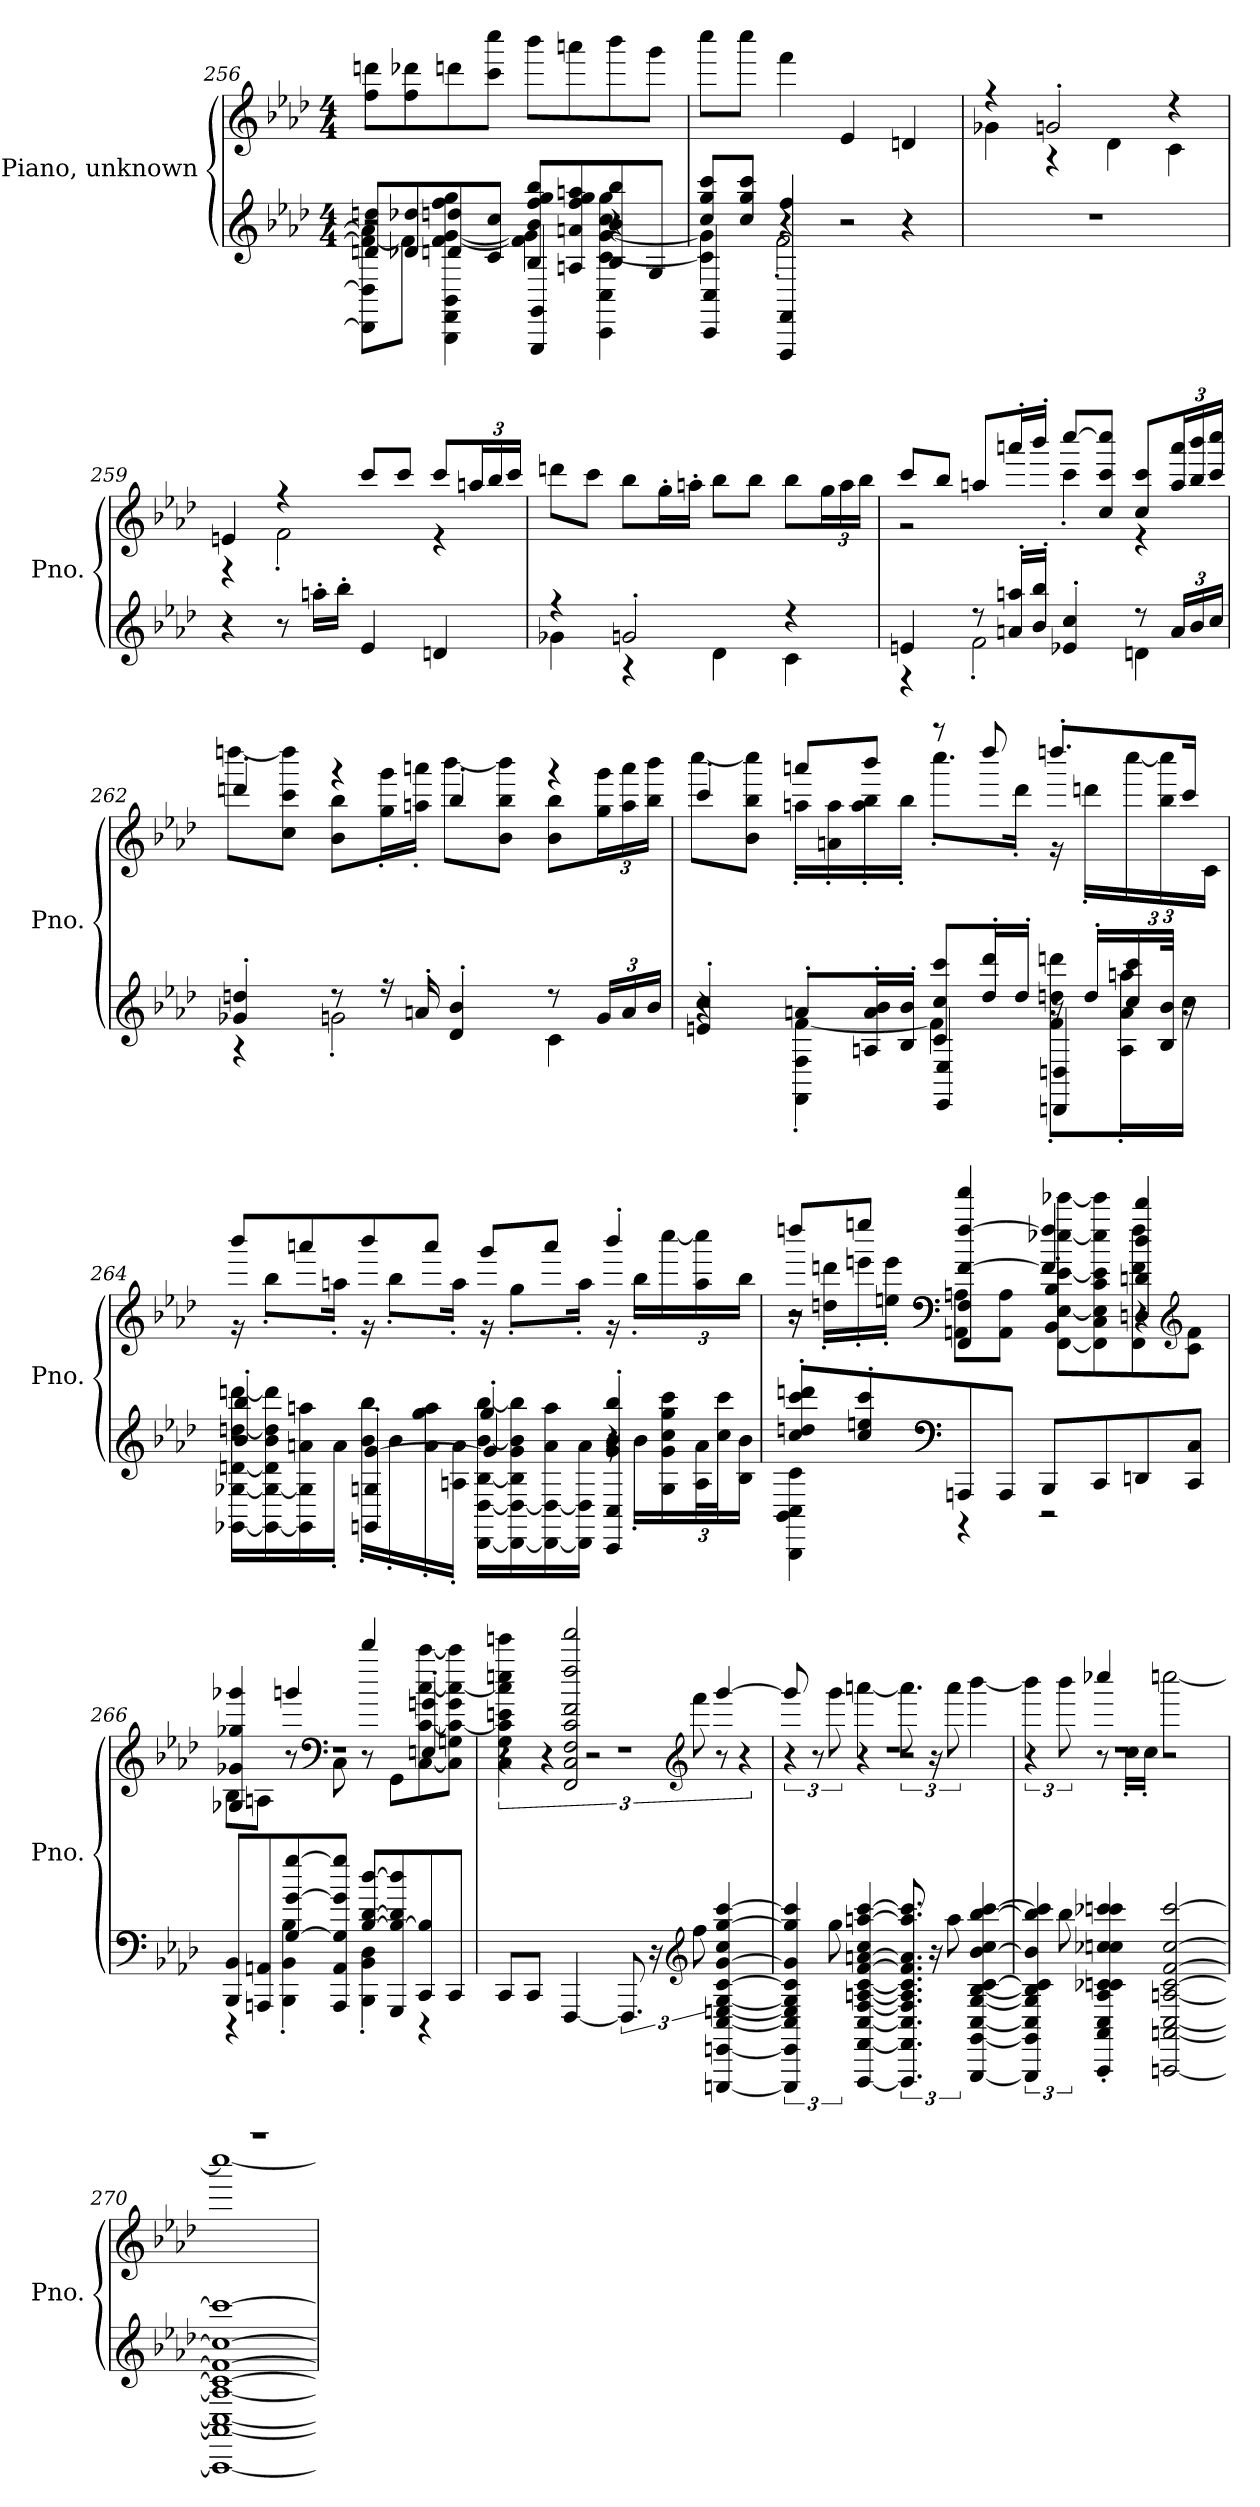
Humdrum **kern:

**kern	**kern
*part1	*part1
*staff2	*staff1
*I"Piano, unknown	*
*I'Pno.	*
!!LO:LB:g=z
*clefG2	*clefG2
*k[b-e-a-d-]	*k[b-e-a-d-]
*M4/4	*M4/4
=256	=256
*^	*
*	*^	*
8dn/ 8ddn/L	8DD\] 8D\] 8f\_ 8a\]L	2r	8ff\ 8dddn\L
8d-X/ 8dd-X/	8f\J]	.	8ff\ 8ddd-X\
8dn/ 8ddn/	4BBB-\ 4FF\ 4BB-\ [4f\ [4g\ 4ff\ 4gg\	.	8dddn\
8c/ 8cc/J	.	.	8ccc\ 8cccc\J
8B-/ 8b-/ 8ff/ 8gg/ 8bb-/L	4f\] 4g\]	4GGG/ 4GG/	8bbb-\L
8An/ 8an/ 8ff/ 8gg/ 8aan/	.	.	8aaan\
8B-/ 8b-/ 8bb-/	4CC\ 4C\ [4c\ [4g\ 4cc\ 4gg\	4r	8bbb-\
8G/J	.	.	8ggg\J
=257	=257	=257	=257
8cc/ 8gg/ 8ccc/L	4c\] 4g\]	4CC/ 4C/	8cccc\L
8cc/ 8gg/ 8ccc/J	.	.	8cccc\J
4FFF/ 4FF/ 4ff/	2f'\	4r	4fff\
2r	.	2r	4e-/
.	4r	.	4dn/
*v	*v	*v	*
=258	=258
*	*^
1r	4r	4g-X\
.	2gn'/	4r
.	.	4d-\
.	4r	4c\
!!LO:PB:g=z	!!
=259	=259	=259
4r	4en/	4r
8r	4r	2f'\
16aan'\LL	.	.
16bb-'\JJ	.	.
4e-/	8ccc/L	.
.	8ccc/J	.
4dn/	8ccc/L	4r
*	*Xbrackettup	*
.	24aan/L	.
.	24bb-/	.
.	24ccc/JJ	.
*	*v	*v
=260	=260
*^	*
4r	4g-X\	8dddn\L
.	.	8ccc\J
2gn'/	4r	8bb-\L
.	.	16gg'\L
.	.	16aan'\JJ
.	4d-\	8bb-\L
.	.	8bb-\J
4r	4c\	8bb-\L
.	.	24gg\L
.	.	24aa\
.	.	24bb-\JJ
!!LO:LB:g=z
=261	=261	=261
*	*	*^
4en/	4r	8ccc/L	2r
.	.	8bb-/J	.
8r	2f'\	8aan/L	.
16an/' 16aan/'LL	.	16aaan'/L	.
16b-/' 16bb-/'JJ	.	16bbb-'/JJ	.
4e-X/' 4cc/'	.	[8cccc/L	4ccc'\
.	.	8cc/ 8ccc/ 8cccc/]J	.
8r	4dn\	8cc/ 8ccc/L	4r
*Xbrackettup	*	*	*
24a/LL	.	24aa/ 24aaa/L	.
24b-/	.	24bb-/ 24bbb-/	.
24cc/JJ	.	24ccc/ 24cccc/JJ	.
=262	=262	=262	=262
4g-X/' 4ddn/'	4r	4dddn'/	[8ddddn\L
.	.	.	8cc\ 8ccc\ 8dddd\]J
8r	2gn'\	4r	8b-\ 8bb-\L
16r	.	.	16gg\' 16ggg\'L
16an'/	.	.	16aan\' 16aaan\'JJ
4d-/' 4b-/'	.	4bb-'/	[8bbb-\L
.	.	.	8b-\ 8bb-\ 8bbb-\]J
8r	4c\	4r	8b-\ 8bb-\L
24g/LL	.	.	24gg\ 24ggg\L
24a/	.	.	24aa\ 24aaa\
24b-/JJ	.	.	24bb-\ 24bbb-\JJ
!!LO:LB:g=z	!!
=263	=263	=263	=263
*	*^	*	*
4en/' 4cc/'	4r	2r	4ccc'/	[8cccc\L
.	.	.	.	8b-\ 8bb-\ 8cccc\]J
8an'/L	4FF\' 4F\' [4f\'	.	8aaan/L	16aan'\LL
.	.	.	.	16an\' 16aa\'
16An/' 16a/' 16b-/'L	.	.	8bbb-/J	16aa\' 16bb-\'
16B-/' 16b-/'JJ	.	.	.	16bb-'\JJ
8c/ 8cc/ 8ccc/L	4f\]	4EE-/ 4E-/	8r	8.cccc'\L
16dd-/' 16ddd-/'L	.	.	8dddd-/	.
16dd-'/JJ	.	.	.	16ddd-'\Jk
16r	8f\' 8ddn\' 8dddn\'L	4DDn/ 4Dn/	8.ddddn'/L	16r
16dd'/LL	.	.	.	16dddn'\LL
24cc/ 24ccc/	16A\' 16a\' 16aan\'L	.	.	[24cccc\
48B-/ 48b-/JJk	.	.	.	24bb-\ 24cccc\]
16r	16cc\JJ	.	16ccc/Jk	.
.	.	.	.	24c\JJ
!!LO:LB:g=z	!!
=264	=264	=264	=264	=264
2r	[16GG-X\ [16G-X\ [16dn\ [16ddn\ [16dddn\LL	4b-/' 4bb-/'	8bbb-/L	16r
.	16GG-\_ 16G-\_ 16d\] 16b-\ 16dd\] 16ddd\]	.	.	8bb-'\L
.	16GG-\] 16G-\] 16an\ 16aan\	.	8aaan/	.
.	16a'\JJ	.	.	16aan'\Jk
.	16b-\' 16bb-\'LL	4GGn/' 4Gn/' [4g/'	8bbb-/	16r
.	16b-'\	.	.	8bb-'\L
.	16a\' 16gg\' 16aa\'	.	8aaa/J	.
.	16An\' 16a\'JJ	.	.	16aa'\Jk
4gg'/	[16DD-\ [16D-\ [16B-\ [16b-\ [16bb-\LL	4g/]	8ggg/L	16r
.	16DD-\_ 16D-\_ 16B-\] 16g\ 16b-\] 16bb-\]	.	.	8gg'\L
.	16DD-\_ 16D-\_ 16a\ 16aa\	.	8aaa/J	.
.	16DD-\] 16D-\] 16a\JJ	.	.	16aa'\Jk
4r	16r	4CC/' 4C/' 4g/' 4b-/' 4bb-/'	4bbb-'/	16r
.	16b-'\LL	.	.	16bb-'\LL
.	24G\ 24g\ 24cc\ 24gg\ 24ccc\	.	.	[24cccc\
.	48A\ 48a\L	.	.	24aa\ 24cccc\]
.	48cc\ 48ccc\J	.	.	.
.	24B-\ 24b-\JJ	.	.	24bb-\JJ
*	*v	*v	*	*
!!LO:LB:g=z
=265	=265	=265	=265
*	*	*	*^
8cc/' 8ddn/' 8ccc/' 8dddn/'L	4BBB-\ 4BB-\ 4C\ 4c\	8ddddn/L	16r	2r
.	.	.	16ddn\' 16dddn\'LL	.
8cc/' 8een/' 8ccc/'	.	8eeeen/J	16eeen'\	.
.	.	.	16een\' 16eee\'JJ	.
*clefF4	*	*clefF4	*	*
8AAAn/	4r	4FF/ 4F/ [4f/ [4ff/ 4fff/	8AAn\ 8An\L	.
8AAA/J	.	.	8AA\ 8A\J	.
8BBB-/L	2r	4f/] 4ff/]	[8FF\ [8E-\ [8e-\ [8ee-X\ [8eee-X\L	4BB-/' 4B-/'
8CC/	.	.	8FF\] 8C\ 8E-\] 8c\ 8e-\] 8ee-\] 8eee-\]	.
8DDn/	.	4Dn/ 4dn/ 4dd/ 4ddd/	8FF\ 8f\ 8ff\	4r
*	*	*clefG2	*	*
8CC/ 8C/J	.	.	8c\ 8f\J	.
=266	=266	=266	=266	=266
8BBB-/ 8BB-/L	4r	1r	8B-\L	4G-X/ 4g-X/ 4gg-X/ 4ggg-X/
8AAAn/ 8AAn/	.	.	8An\J	.
[8G/ [8g/ [8gg/	4BBB-\' 4BB-\' 4B-\'	.	8r	4gggn/
*	*	*clefF4	*	*
8AAA/ 8AA/ 8G/] 8g/] 8gg/]J	.	.	8C\	.
[8B-/ [8d-/ [8dd-/L	4BBB-\' 4BB-\' 4D-\'	.	8r	4ddd-/
8GGG/ 8B-/_ 8d-/] 8dd-/]	.	.	8GG\L	.
8CC/ 8B-/]	4r	.	[8C\ [8c\ [8cc\ [8ccc\	4En/' 4gn/'
8CC/J	.	.	8C\] 8Gn\ 8c\_ 8g\ 8cc\_ 8ccc\]J	.
*v	*v	*	*	*
!!LO:LB:g=z	!!	!!
=267	=267	=267	=267
*	*	*brackettup	*
8CC/L	1r	6C\ 6G\ 6c\] 6en\ 6cc\] 6een\ 6eeen\	4r
8CC/J	.	.	.
.	.	6r	.
[4FFF/	.	.	2FF/ 2C/ 2F/ 2c/ 2f/ 2ff/ 2fff/
.	.	3r	.
*brackettup	*	*	*
12.FFF/]	.	.	.
24r	.	.	.
*clefG2	*clefG2	*	*
12ff\	.	12fff\	.
[4EEEn/ [4EEn/ [4C/ [4En/ [4G/ [4c/ [4g/ 4cc/ [4gg/ [4ccc/	.	12r	[4ggg/
.	.	6r	.
=268	=268	=268	=268
6EEE/] 6EE/] 6C/] 6E/] 6G/] 6c/] 6g/] 6gg/] 6ccc/]	1r	6r	8ggg/]
.	.	.	8r
12gg\	.	12ggg\	.
[4FFF/ [4FF/ [4C/ [4F/ [4An/ [4c/ [4f/ [4an/ 4cc/ [4aan/ [4ccc/	.	[4aaan\	4r
12.FFF/] 12.FF/] 12.C/] 12.F/] 12.A/] 12.c/] 12.f/] 12.a/] 12.aa/] 12.ccc/]	.	12.aaa\]	2r
24r	.	24r	.
12aa\	.	12aaa\	.
[4GGG/ [4GG/ [4C/ [4G/ [4B-/ [4c/ [4b-/ 4cc/ [4bb-/ [4ccc/	.	[4bbb-\	.
=269	=269	=269	=269
6GGG/] 6GG/] 6C/] 6G/] 6B-/] 6c/] 6b-/] 6bb-/] 6ccc/]	1r	6bbb-\]	4r
12bb-\	.	12bbb-\	.
4AAA-/' 4AA-/' 4C/' 4A-/' 4c-X/' 4cn/' 4cc-X/' 4ccn/' 4ccc-X/' 4cccn/'	.	8r	4cccc-X/
.	.	16cc'\LL	.
.	.	16cc'\JJ	.
[2AAAn/ [2AAn/ [2C/ [2An/ [2c/ [2f/ [2cc/ [2ccc/	.	[2ccccn\	2r
*	*	*v	*v
=270	=270	=270
1AAA_ 1AA_ 1C_ 1A_ 1c_ 1f_ 1cc_ 1ccc_	1r	1cccc_
*	*v	*v
=	=
*-	*-
